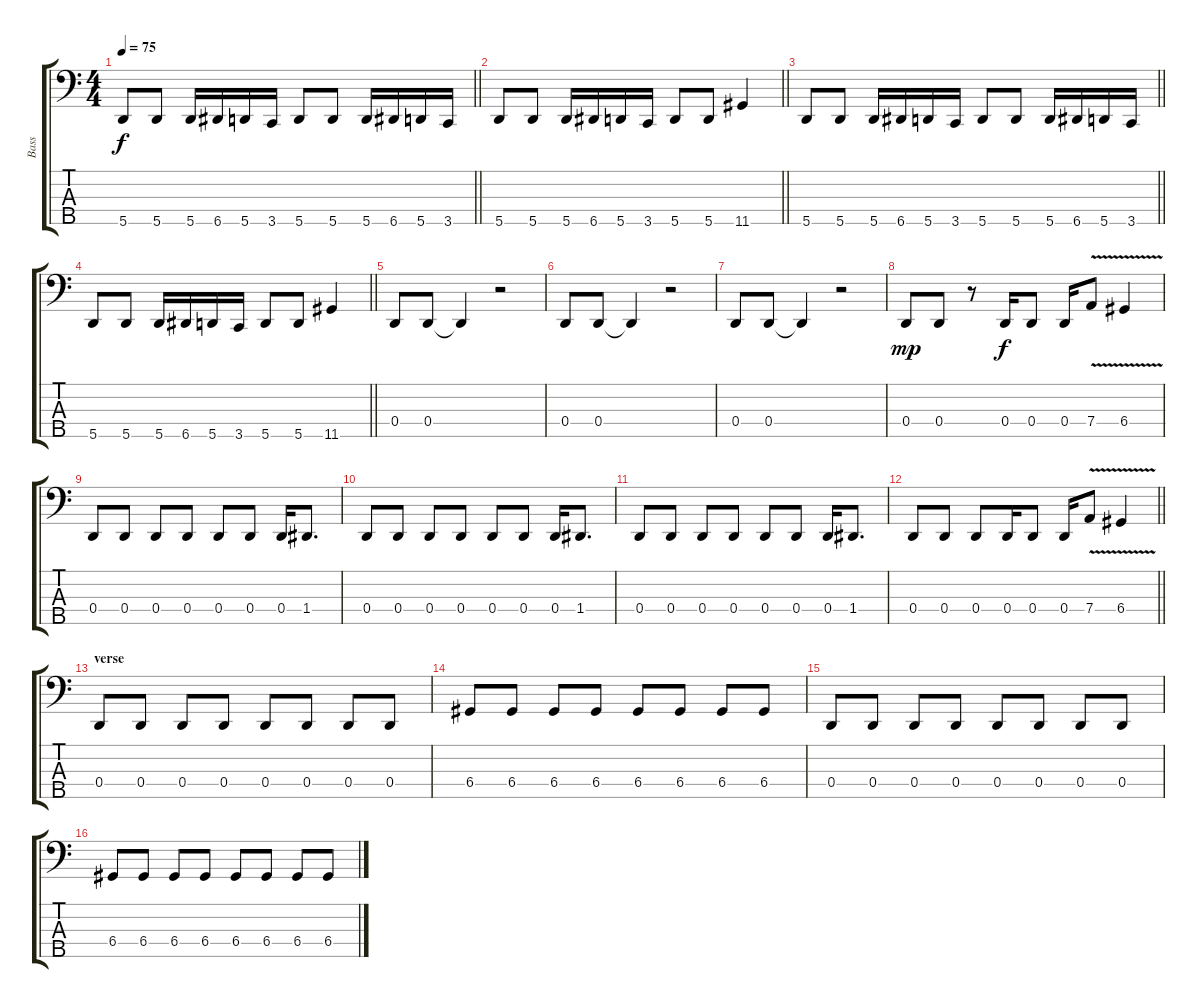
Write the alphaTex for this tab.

\track ("Bass" "Bass") {instrument electricbassfinger}
\staff {score tabs}
\tuning (F2 C2 G1 D1 A0) {hide}
\ts (4 4)
\tempo 75
\clef f4
\barLineRight lightlight
\ks c
5.5.8{dy f} 5.5.8 5.5.16 6.5.16 5.5.16 3.5.16 5.5.8 5.5.8 5.5.16 6.5.16 5.5.16 3.5.16 |
\barLineRight lightlight
5.5.8 5.5.8 5.5.16 6.5.16 5.5.16 3.5.16 5.5.8 5.5.8 11.5.4 |
\barLineRight lightlight
5.5.8 5.5.8 5.5.16 6.5.16 5.5.16 3.5.16 5.5.8 5.5.8 5.5.16 6.5.16 5.5.16 3.5.16 |
\barLineRight lightlight
5.5.8 5.5.8 5.5.16 6.5.16 5.5.16 3.5.16 5.5.8 5.5.8 11.5.4 |
0.4.8 0.4.8 0.4{t}.4 r.2 |
0.4.8 0.4.8 0.4{t}.4 r.2 |
0.4.8 0.4.8 0.4{t}.4 r.2 |
0.4.8{dy mp} 0.4.8 r.8 0.4.16{dy f} 0.4.8 0.4.16 7.4{v}.8 6.4{v}.4 |
0.4.8 0.4.8 0.4.8 0.4.8 0.4.8 0.4.8 0.4.16 1.4.8{d} |
0.4.8 0.4.8 0.4.8 0.4.8 0.4.8 0.4.8 0.4.16 1.4.8{d} |
0.4.8 0.4.8 0.4.8 0.4.8 0.4.8 0.4.8 0.4.16 1.4.8{d} |
\barLineRight lightlight
0.4.8 0.4.8 0.4.8 0.4.16 0.4.8 0.4.16 7.4{v}.8 6.4{v}.4 |
\section ("" "verse")
0.4.8 0.4.8 0.4.8 0.4.8 0.4.8 0.4.8 0.4.8 0.4.8 |
6.4.8 6.4.8 6.4.8 6.4.8 6.4.8 6.4.8 6.4.8 6.4.8 |
0.4.8 0.4.8 0.4.8 0.4.8 0.4.8 0.4.8 0.4.8 0.4.8 |
6.4.8 6.4.8 6.4.8 6.4.8 6.4.8 6.4.8 6.4.8 6.4.8
